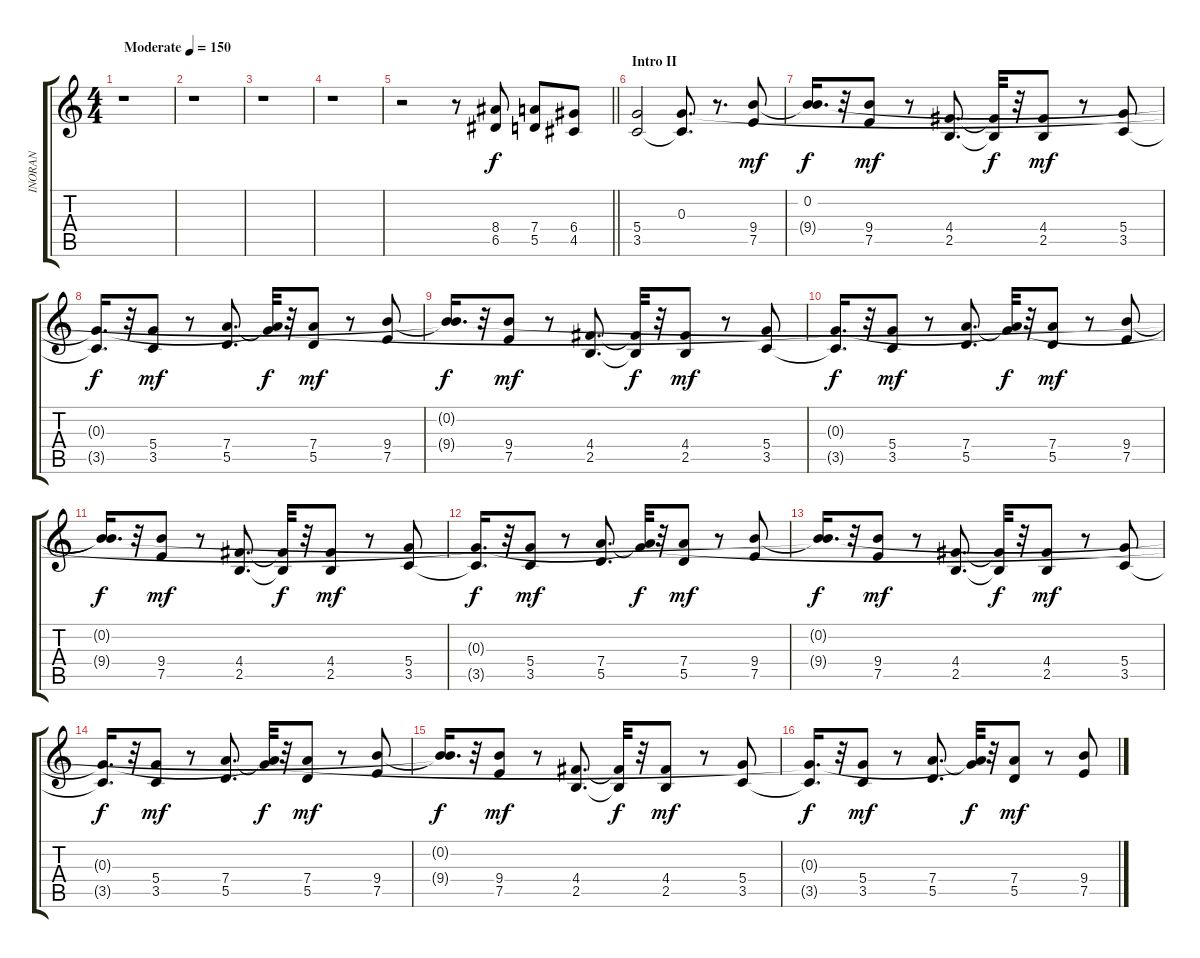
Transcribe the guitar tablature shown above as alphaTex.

\track ("INORAN" "INORAN") {instrument distortionguitar}
\staff {score tabs}
\tuning (E4 B3 G3 D3 A2 E2) {hide}
\ts (4 4)
\tempo (150 "Moderate")
\clef g2
\ks c
r.1{dy f instrument distortionguitar} |
r.1 |
r.1 |
r.1 |
\barLineRight lightlight
r.2 r.8 (8.4 6.5).8{volume 12} (7.4 5.5).8 (6.4 4.5).8 |
\section ("" "Intro II")
(5.4 3.5).2 (0.3 3.5{t}).8{d} r.8{d} (9.4 7.5).8{dy mf} |
(0.2 9.4{t}).16{d dy f} r.32 (9.4 7.5).8{dy mf} r.8 (4.4 2.5).8{d} (4.4{t} 2.5{t}).32{dy f} r.32 (4.4 2.5).8{dy mf} r.8 (5.4 3.5).8 |
(0.3{t} 3.5{t}).16{d dy f} r.32 (5.4 3.5).8{dy mf} r.8 (7.4 5.5).8{d} (0.3{t} 7.4{t}).32{dy f} r.32 (7.4 5.5).8{dy mf} r.8 (9.4 7.5).8 |
(0.2{t} 9.4{t}).16{d dy f} r.32 (9.4 7.5).8{dy mf} r.8 (4.4 2.5).8{d} (4.4{t} 2.5{t}).32{dy f} r.32 (4.4 2.5).8{dy mf} r.8 (5.4 3.5).8 |
(0.3{t} 3.5{t}).16{d dy f} r.32 (5.4 3.5).8{dy mf} r.8 (7.4 5.5).8{d} (0.3{t} 7.4{t}).32{dy f} r.32 (7.4 5.5).8{dy mf} r.8 (9.4 7.5).8 |
(0.2{t} 9.4{t}).16{d dy f} r.32 (9.4 7.5).8{dy mf} r.8 (4.4 2.5).8{d} (4.4{t} 2.5{t}).32{dy f} r.32 (4.4 2.5).8{dy mf} r.8 (5.4 3.5).8 |
(0.3{t} 3.5{t}).16{d dy f} r.32 (5.4 3.5).8{dy mf} r.8 (7.4 5.5).8{d} (0.3{t} 7.4{t}).32{dy f} r.32 (7.4 5.5).8{dy mf} r.8 (9.4 7.5).8 |
(0.2{t} 9.4{t}).16{d dy f} r.32 (9.4 7.5).8{dy mf} r.8 (4.4 2.5).8{d} (4.4{t} 2.5{t}).32{dy f} r.32 (4.4 2.5).8{dy mf} r.8 (5.4 3.5).8 |
(0.3{t} 3.5{t}).16{d dy f} r.32 (5.4 3.5).8{dy mf} r.8 (7.4 5.5).8{d} (0.3{t} 7.4{t}).32{dy f} r.32 (7.4 5.5).8{dy mf} r.8 (9.4 7.5).8 |
(0.2{t} 9.4{t}).16{d dy f} r.32 (9.4 7.5).8{dy mf} r.8 (4.4 2.5).8{d} (4.4{t} 2.5{t}).32{dy f} r.32 (4.4 2.5).8{dy mf} r.8 (5.4 3.5).8 |
(0.3{t} 3.5{t}).16{d dy f} r.32 (5.4 3.5).8{dy mf} r.8 (7.4 5.5).8{d} (0.3{t} 7.4{t}).32{dy f} r.32 (7.4 5.5).8{dy mf} r.8 (9.4 7.5).8
